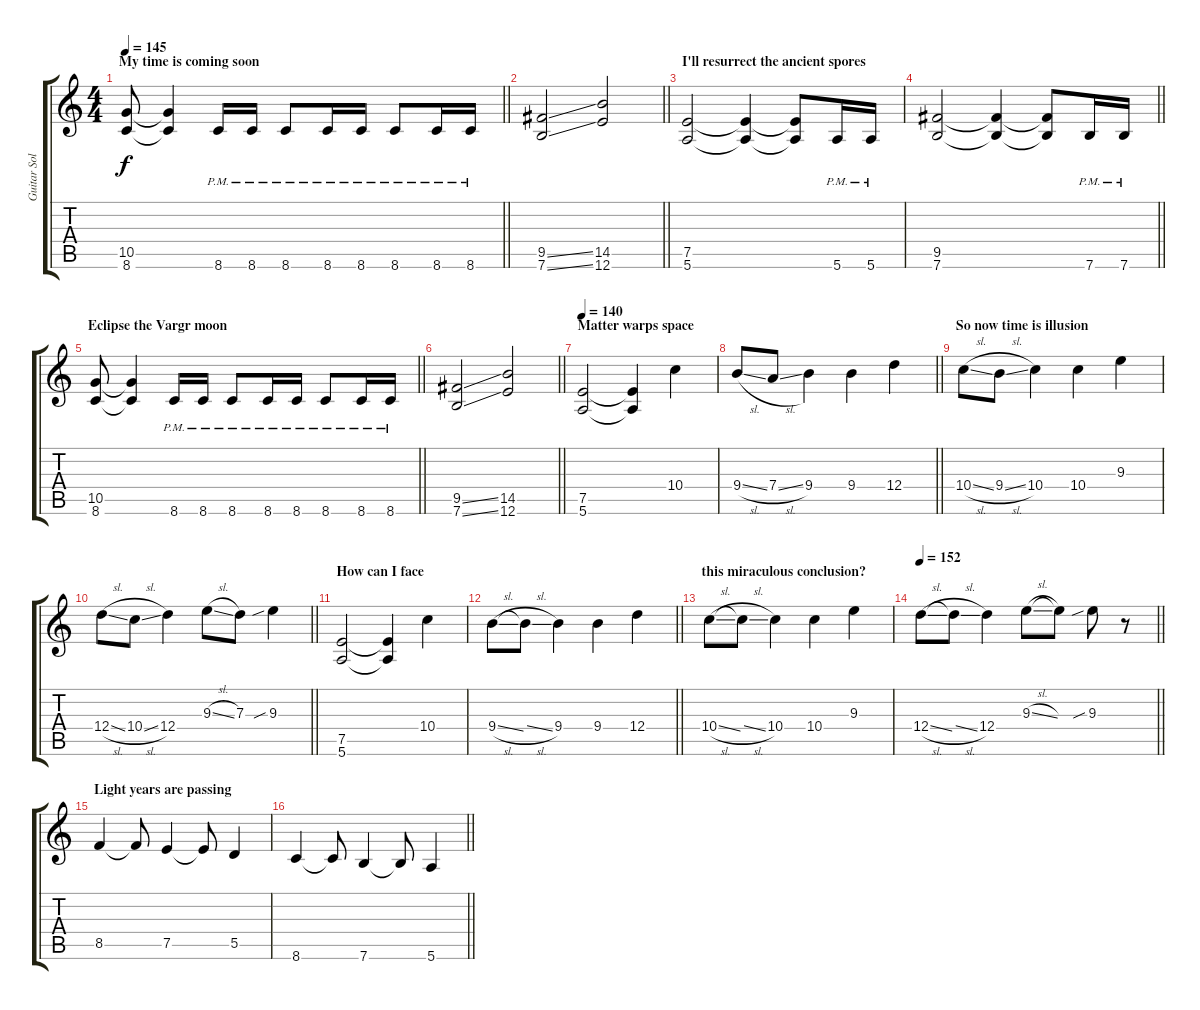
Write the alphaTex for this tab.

\track ("Guitar Solo" "Guitar Sol") {instrument distortionguitar}
\staff {score tabs}
\tuning (E4 B3 G3 D3 A2 E2) {hide}
\ts (4 4)
\section ("" "My time is coming soon")
\tempo 145
\clef g2
\barLineRight lightlight
\ks c
(10.5 8.6).8{dy f} (10.5{t} 8.6{t}).4 8.6{pm}.16 8.6{pm}.16 8.6{pm}.8 8.6{pm}.16 8.6{pm}.16 8.6{pm}.8 8.6{pm}.16 8.6{pm}.16 |
\barLineRight lightlight
(9.5{ss} 7.6{ss}).2 (14.5 12.6).2 |
\section ("" "I'll resurrect the ancient spores")
(7.5 5.6).2 (7.5{t} 5.6{t}).4 (7.5{t} 5.6{t}).8 5.6{pm}.16 5.6{pm}.16 |
\barLineRight lightlight
(9.5 7.6).2 (9.5{t} 7.6{t}).4 (9.5{t} 7.6{t}).8 7.6{pm}.16 7.6{pm}.16 |
\section ("" "Eclipse the Vargr moon")
\barLineRight lightlight
(10.5 8.6).8 (10.5{t} 8.6{t}).4 8.6{pm}.16 8.6{pm}.16 8.6{pm}.8 8.6{pm}.16 8.6{pm}.16 8.6{pm}.8 8.6{pm}.16 8.6{pm}.16 |
\barLineRight lightlight
(9.5{ss} 7.6{ss}).2 (14.5 12.6).2 |
\section ("" "Matter warps space")
\tempo 140
(7.5 5.6).2 (7.5{t} 5.6{t}).4 10.4.4 |
\barLineRight lightlight
9.4{sl}.8 7.4{sl}.8 9.4.4 9.4.4 12.4.4 |
\section ("" "So now time is illusion")
10.4{sl}.8 9.4{sl}.8 10.4.4 10.4.4 9.3.4 |
\barLineRight lightlight
12.4{sl}.8 10.4{sl}.8 12.4.4 9.3{sl}.8 7.3.8 9.3{sib}.4 |
\section ("" "How can I face ")
(7.5 5.6).2 (7.5{t} 5.6{t}).4 10.4.4 |
\barLineRight lightlight
9.4{sl}.8 9.4{sl t}.8 9.4.4 9.4.4 12.4.4 |
\section ("" "this miraculous conclusion?")
10.4{sl}.8 10.4{sl t}.8 10.4.4 10.4.4 9.3.4 |
\tempo 152
\barLineRight lightlight
12.4{sl}.8 12.4{sl t}.8 12.4.4 9.3{sl}.8 9.3{t}.8 9.3{sib}.8 r.8 |
\section ("" "Light years are passing ")
8.5.4 8.5{t}.8 7.5.4 7.5{t}.8 5.5.4 |
\barLineRight lightlight
8.6.4 8.6{t}.8 7.6.4 7.6{t}.8 5.6.4
